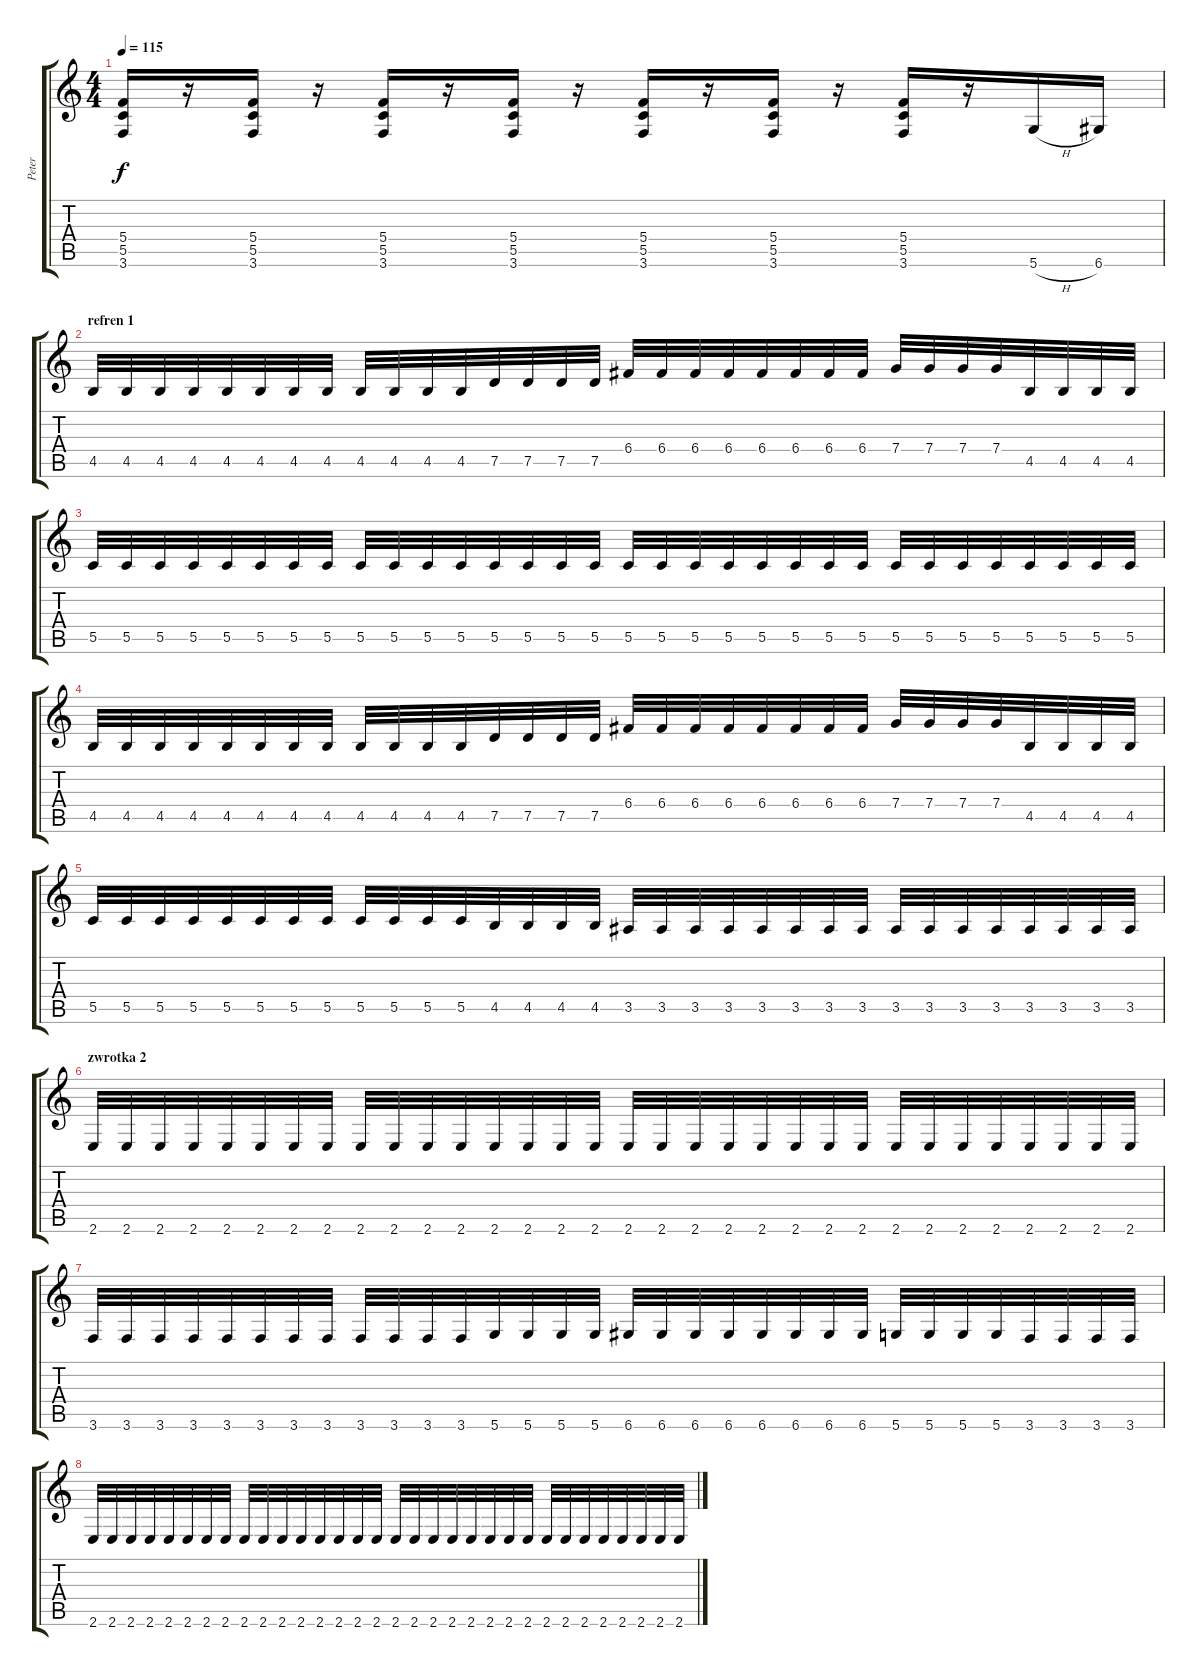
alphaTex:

\track ("Peter" "Peter") {instrument overdrivenguitar}
\staff {score tabs}
\tuning (D4 A3 F3 C3 G2 D2) {hide}
\ts (4 4)
\tempo 115
\clef g2
\ks c
(5.4 5.5 3.6).16{dy f} r.16 (5.4 5.5 3.6).16 r.16 (5.4 5.5 3.6).16 r.16 (5.4 5.5 3.6).16 r.16 (5.4 5.5 3.6).16 r.16 (5.4 5.5 3.6).16 r.16 (5.4 5.5 3.6).16 r.16 5.6{h}.16 6.6.16 |
\section ("" "refren 1")
4.5.32 4.5.32 4.5.32 4.5.32 4.5.32 4.5.32 4.5.32 4.5.32 4.5.32 4.5.32 4.5.32 4.5.32 7.5.32 7.5.32 7.5.32 7.5.32 6.4.32 6.4.32 6.4.32 6.4.32 6.4.32 6.4.32 6.4.32 6.4.32 7.4.32 7.4.32 7.4.32 7.4.32 4.5.32 4.5.32 4.5.32 4.5.32 |
5.5.32 5.5.32 5.5.32 5.5.32 5.5.32 5.5.32 5.5.32 5.5.32 5.5.32 5.5.32 5.5.32 5.5.32 5.5.32 5.5.32 5.5.32 5.5.32 5.5.32 5.5.32 5.5.32 5.5.32 5.5.32 5.5.32 5.5.32 5.5.32 5.5.32 5.5.32 5.5.32 5.5.32 5.5.32 5.5.32 5.5.32 5.5.32 |
4.5.32 4.5.32 4.5.32 4.5.32 4.5.32 4.5.32 4.5.32 4.5.32 4.5.32 4.5.32 4.5.32 4.5.32 7.5.32 7.5.32 7.5.32 7.5.32 6.4.32 6.4.32 6.4.32 6.4.32 6.4.32 6.4.32 6.4.32 6.4.32 7.4.32 7.4.32 7.4.32 7.4.32 4.5.32 4.5.32 4.5.32 4.5.32 |
5.5.32 5.5.32 5.5.32 5.5.32 5.5.32 5.5.32 5.5.32 5.5.32 5.5.32 5.5.32 5.5.32 5.5.32 4.5.32 4.5.32 4.5.32 4.5.32 3.5.32 3.5.32 3.5.32 3.5.32 3.5.32 3.5.32 3.5.32 3.5.32 3.5.32 3.5.32 3.5.32 3.5.32 3.5.32 3.5.32 3.5.32 3.5.32 |
\section ("" "zwrotka 2")
2.6.32 2.6.32 2.6.32 2.6.32 2.6.32 2.6.32 2.6.32 2.6.32 2.6.32 2.6.32 2.6.32 2.6.32 2.6.32 2.6.32 2.6.32 2.6.32 2.6.32 2.6.32 2.6.32 2.6.32 2.6.32 2.6.32 2.6.32 2.6.32 2.6.32 2.6.32 2.6.32 2.6.32 2.6.32 2.6.32 2.6.32 2.6.32 |
3.6.32 3.6.32 3.6.32 3.6.32 3.6.32 3.6.32 3.6.32 3.6.32 3.6.32 3.6.32 3.6.32 3.6.32 5.6.32 5.6.32 5.6.32 5.6.32 6.6.32 6.6.32 6.6.32 6.6.32 6.6.32 6.6.32 6.6.32 6.6.32 5.6.32 5.6.32 5.6.32 5.6.32 3.6.32 3.6.32 3.6.32 3.6.32 |
2.6.32 2.6.32 2.6.32 2.6.32 2.6.32 2.6.32 2.6.32 2.6.32 2.6.32 2.6.32 2.6.32 2.6.32 2.6.32 2.6.32 2.6.32 2.6.32 2.6.32 2.6.32 2.6.32 2.6.32 2.6.32 2.6.32 2.6.32 2.6.32 2.6.32 2.6.32 2.6.32 2.6.32 2.6.32 2.6.32 2.6.32 2.6.32
